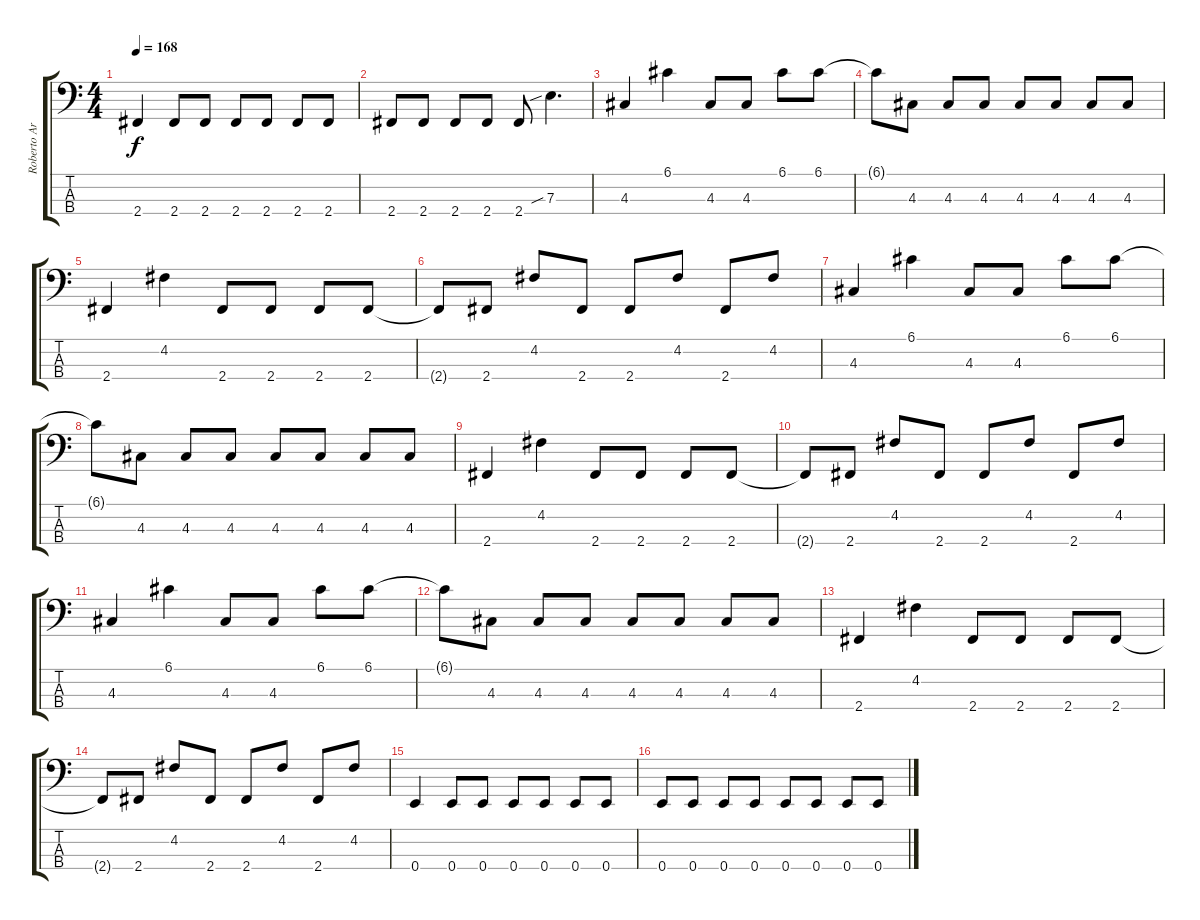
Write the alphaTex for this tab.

\track ("Roberto Arancibia" "Roberto Ar") {instrument electricbassfinger}
\staff {score tabs}
\tuning (G2 D2 A1 E1) {hide}
\ts (4 4)
\tempo 168
\clef f4
\ks c
2.4.4{dy f} 2.4.8 2.4.8 2.4.8 2.4.8 2.4.8 2.4.8 |
2.4.8 2.4.8 2.4.8 2.4.8 2.4.8 7.3{sib}.4{d} |
4.3.4 6.1.4 4.3.8 4.3.8 6.1.8 6.1.8 |
6.1{t}.8 4.3.8 4.3.8 4.3.8 4.3.8 4.3.8 4.3.8 4.3.8 |
2.4.4 4.2.4 2.4.8 2.4.8 2.4.8 2.4.8 |
2.4{t}.8 2.4.8 4.2.8 2.4.8 2.4.8 4.2.8 2.4.8 4.2.8 |
4.3.4 6.1.4 4.3.8 4.3.8 6.1.8 6.1.8 |
6.1{t}.8 4.3.8 4.3.8 4.3.8 4.3.8 4.3.8 4.3.8 4.3.8 |
2.4.4 4.2.4 2.4.8 2.4.8 2.4.8 2.4.8 |
2.4{t}.8 2.4.8 4.2.8 2.4.8 2.4.8 4.2.8 2.4.8 4.2.8 |
4.3.4 6.1.4 4.3.8 4.3.8 6.1.8 6.1.8 |
6.1{t}.8 4.3.8 4.3.8 4.3.8 4.3.8 4.3.8 4.3.8 4.3.8 |
2.4.4 4.2.4 2.4.8 2.4.8 2.4.8 2.4.8 |
2.4{t}.8 2.4.8 4.2.8 2.4.8 2.4.8 4.2.8 2.4.8 4.2.8 |
0.4.4 0.4.8 0.4.8 0.4.8 0.4.8 0.4.8 0.4.8 |
0.4.8 0.4.8 0.4.8 0.4.8 0.4.8 0.4.8 0.4.8 0.4.8
